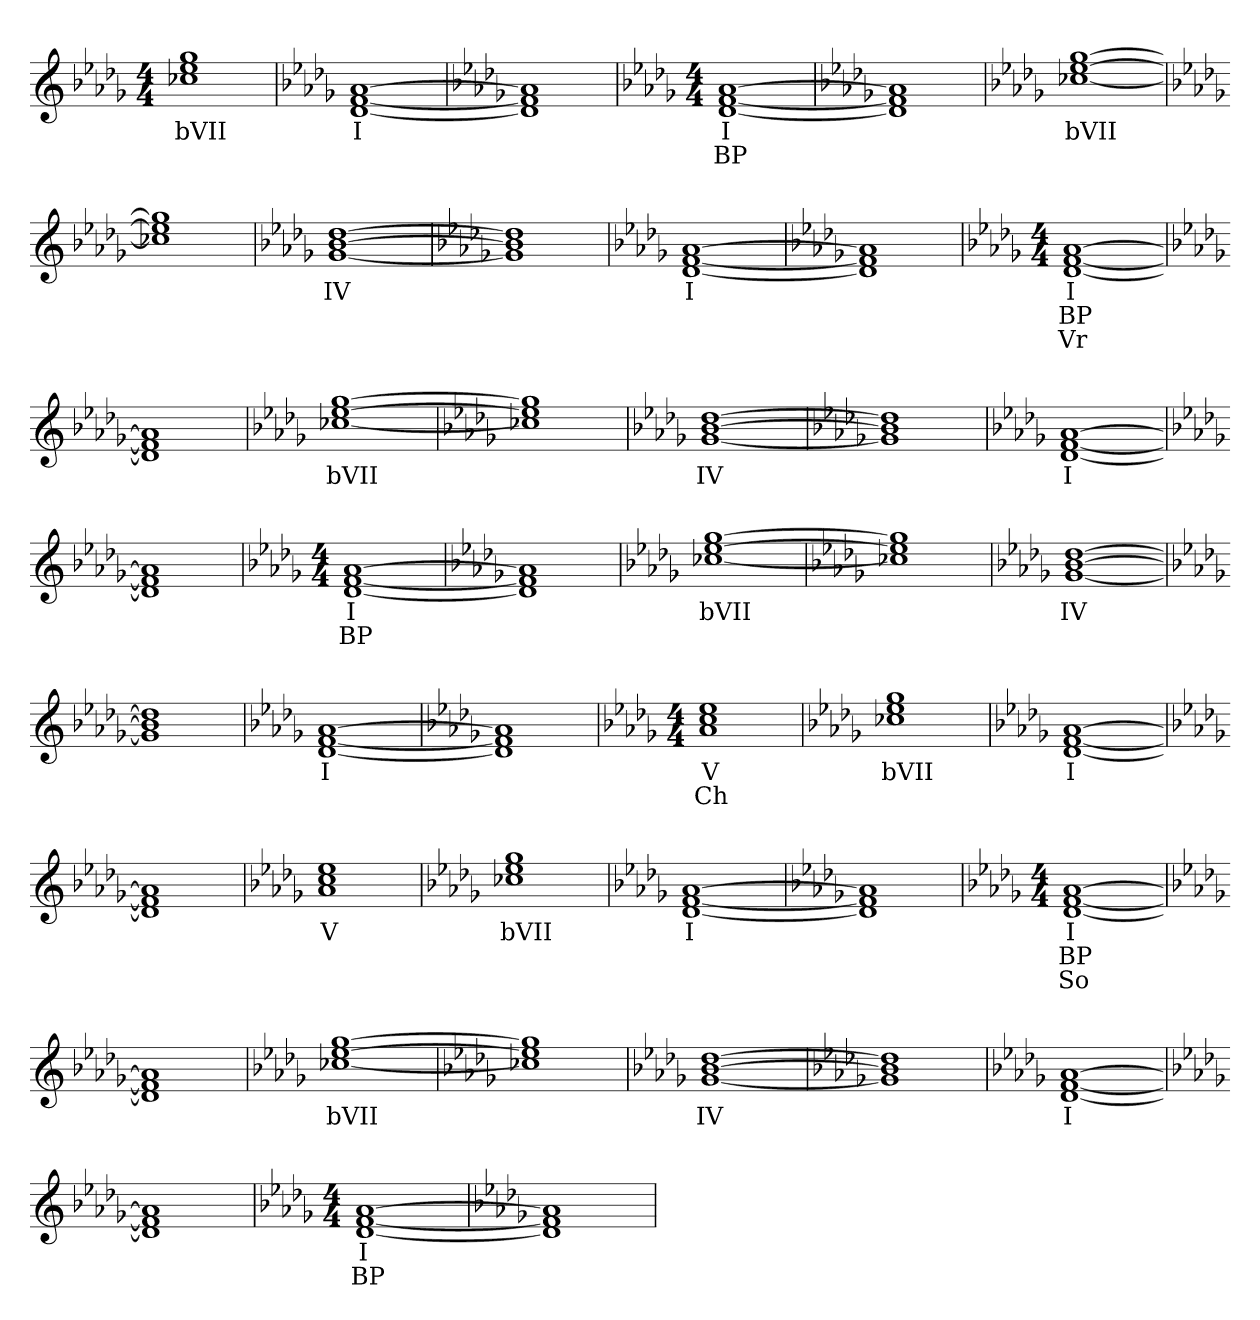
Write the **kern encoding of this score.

**kern	**text	**text	**text
*part1	*part1	*part1	*part1
*staff1	*staff1	*staff1	*staff1
*k[b-e-a-d-g-]	*	*	*
*D-:	*	*	*
*M4/4	*	*	*
=	=	=	=
1cc-X 1ee- 1gg-	bVII	.	.
=	=	=	=
*k[b-e-a-d-g-]	*	*	*
*D-:	*	*	*
[1d- [1f [1a-	I	.	.
=	=	=	=
*k[b-e-a-d-g-]	*	*	*
*D-:	*	*	*
1d-] 1f] 1a-]	.	.	.
=	=	=	=
*k[b-e-a-d-g-]	*	*	*
*D-:	*	*	*
*M4/4	*	*	*
[1d- [1f [1a-	I	BP	.
=	=	=	=
*k[b-e-a-d-g-]	*	*	*
*D-:	*	*	*
1d-] 1f] 1a-]	.	.	.
=	=	=	=
*k[b-e-a-d-g-]	*	*	*
*D-:	*	*	*
[1cc-X [1ee- [1gg-	bVII	.	.
=	=	=	=
*k[b-e-a-d-g-]	*	*	*
*D-:	*	*	*
1cc-X] 1ee-] 1gg-]	.	.	.
=	=	=	=
*k[b-e-a-d-g-]	*	*	*
*D-:	*	*	*
[1g- [1b- [1dd-	IV	.	.
=	=	=	=
*k[b-e-a-d-g-]	*	*	*
*D-:	*	*	*
1g-] 1b-] 1dd-]	.	.	.
=	=	=	=
*k[b-e-a-d-g-]	*	*	*
*D-:	*	*	*
[1d- [1f [1a-	I	.	.
=	=	=	=
*k[b-e-a-d-g-]	*	*	*
*D-:	*	*	*
1d-] 1f] 1a-]	.	.	.
=	=	=	=
*k[b-e-a-d-g-]	*	*	*
*D-:	*	*	*
*M4/4	*	*	*
[1d- [1f [1a-	I	BP	Vr
=	=	=	=
*k[b-e-a-d-g-]	*	*	*
*D-:	*	*	*
1d-] 1f] 1a-]	.	.	.
=	=	=	=
*k[b-e-a-d-g-]	*	*	*
*D-:	*	*	*
[1cc-X [1ee- [1gg-	bVII	.	.
=	=	=	=
*k[b-e-a-d-g-]	*	*	*
*D-:	*	*	*
1cc-X] 1ee-] 1gg-]	.	.	.
=	=	=	=
*k[b-e-a-d-g-]	*	*	*
*D-:	*	*	*
[1g- [1b- [1dd-	IV	.	.
=	=	=	=
*k[b-e-a-d-g-]	*	*	*
*D-:	*	*	*
1g-] 1b-] 1dd-]	.	.	.
=	=	=	=
*k[b-e-a-d-g-]	*	*	*
*D-:	*	*	*
[1d- [1f [1a-	I	.	.
=	=	=	=
*k[b-e-a-d-g-]	*	*	*
*D-:	*	*	*
1d-] 1f] 1a-]	.	.	.
=	=	=	=
*k[b-e-a-d-g-]	*	*	*
*D-:	*	*	*
*M4/4	*	*	*
[1d- [1f [1a-	I	BP	.
=	=	=	=
*k[b-e-a-d-g-]	*	*	*
*D-:	*	*	*
1d-] 1f] 1a-]	.	.	.
=	=	=	=
*k[b-e-a-d-g-]	*	*	*
*D-:	*	*	*
[1cc-X [1ee- [1gg-	bVII	.	.
=	=	=	=
*k[b-e-a-d-g-]	*	*	*
*D-:	*	*	*
1cc-X] 1ee-] 1gg-]	.	.	.
=	=	=	=
*k[b-e-a-d-g-]	*	*	*
*D-:	*	*	*
[1g- [1b- [1dd-	IV	.	.
=	=	=	=
*k[b-e-a-d-g-]	*	*	*
*D-:	*	*	*
1g-] 1b-] 1dd-]	.	.	.
=	=	=	=
*k[b-e-a-d-g-]	*	*	*
*D-:	*	*	*
[1d- [1f [1a-	I	.	.
=	=	=	=
*k[b-e-a-d-g-]	*	*	*
*D-:	*	*	*
1d-] 1f] 1a-]	.	.	.
=	=	=	=
*k[b-e-a-d-g-]	*	*	*
*D-:	*	*	*
*M4/4	*	*	*
1a- 1cc 1ee-	V	Ch	.
=	=	=	=
*k[b-e-a-d-g-]	*	*	*
*D-:	*	*	*
1cc-X 1ee- 1gg-	bVII	.	.
=	=	=	=
*k[b-e-a-d-g-]	*	*	*
*D-:	*	*	*
[1d- [1f [1a-	I	.	.
=	=	=	=
*k[b-e-a-d-g-]	*	*	*
*D-:	*	*	*
1d-] 1f] 1a-]	.	.	.
=	=	=	=
*k[b-e-a-d-g-]	*	*	*
*D-:	*	*	*
1a- 1cc 1ee-	V	.	.
=	=	=	=
*k[b-e-a-d-g-]	*	*	*
*D-:	*	*	*
1cc-X 1ee- 1gg-	bVII	.	.
=	=	=	=
*k[b-e-a-d-g-]	*	*	*
*D-:	*	*	*
[1d- [1f [1a-	I	.	.
=	=	=	=
*k[b-e-a-d-g-]	*	*	*
*D-:	*	*	*
1d-] 1f] 1a-]	.	.	.
=	=	=	=
*k[b-e-a-d-g-]	*	*	*
*D-:	*	*	*
*M4/4	*	*	*
[1d- [1f [1a-	I	BP	So
=	=	=	=
*k[b-e-a-d-g-]	*	*	*
*D-:	*	*	*
1d-] 1f] 1a-]	.	.	.
=	=	=	=
*k[b-e-a-d-g-]	*	*	*
*D-:	*	*	*
[1cc-X [1ee- [1gg-	bVII	.	.
=	=	=	=
*k[b-e-a-d-g-]	*	*	*
*D-:	*	*	*
1cc-X] 1ee-] 1gg-]	.	.	.
=	=	=	=
*k[b-e-a-d-g-]	*	*	*
*D-:	*	*	*
[1g- [1b- [1dd-	IV	.	.
=	=	=	=
*k[b-e-a-d-g-]	*	*	*
*D-:	*	*	*
1g-] 1b-] 1dd-]	.	.	.
=	=	=	=
*k[b-e-a-d-g-]	*	*	*
*D-:	*	*	*
[1d- [1f [1a-	I	.	.
=	=	=	=
*k[b-e-a-d-g-]	*	*	*
*D-:	*	*	*
1d-] 1f] 1a-]	.	.	.
=	=	=	=
*k[b-e-a-d-g-]	*	*	*
*D-:	*	*	*
*M4/4	*	*	*
[1d- [1f [1a-	I	BP	.
=	=	=	=
*k[b-e-a-d-g-]	*	*	*
*D-:	*	*	*
1d-] 1f] 1a-]	.	.	.
=	=	=	=
*-	*-	*-	*-
